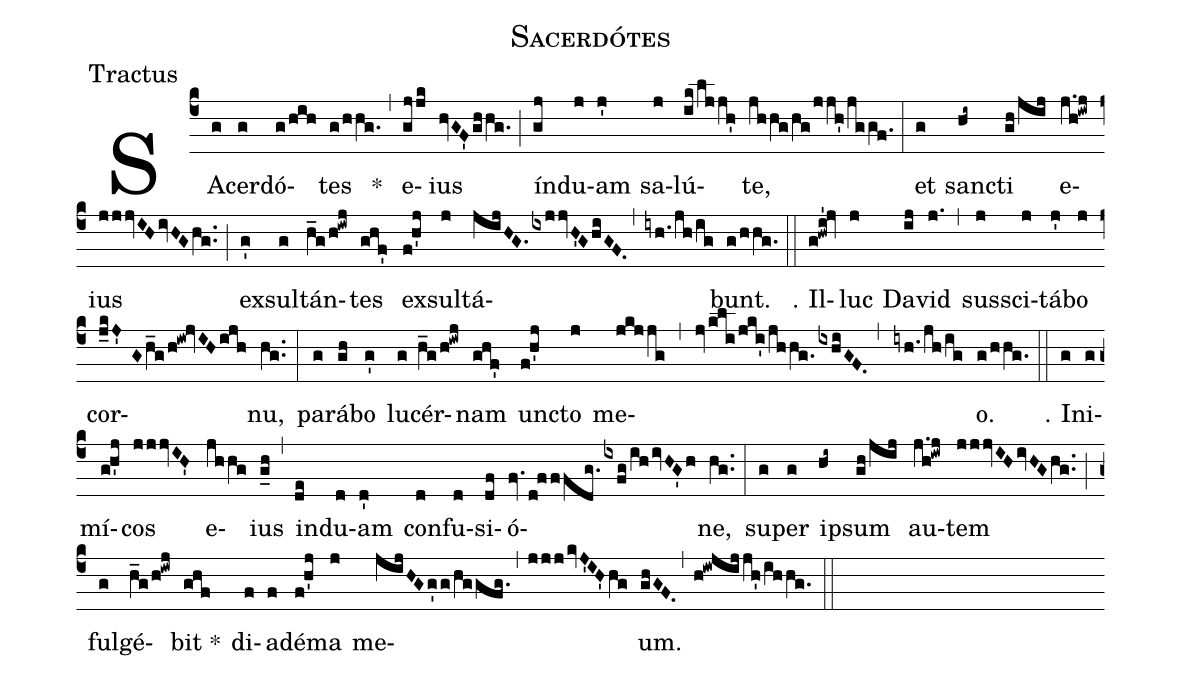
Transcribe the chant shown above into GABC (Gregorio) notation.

name:Sacerdótes;
office-part:Tractus;
%%
(c4) SA(g)cer(g)dó(g!/hih)tes(g!/hhg.) *(,)
e(gjjk)ius(hvGF'ghhg.) (;)
ín(gj)du(j)am(j') sa(j)lú(ik!/ljjh')te,(jhhg!/hg/jjh'/jggf.) (:)
et(g) san(hi~)cti(gh!/jij) e(j.h!iwj)ius(jjjvIHivHGhg..) (;)
ex(g')sul(g)tán(h_g!/h!iwj)tes(ghf') ex(f!h'j)sul(j)tá(jijHG./ixjjvH'GhiGF.,iyh.!/jh!/ig)bunt.(g!/hhg.) (::)

℣. Il(g!hwi'!jv)luc(j) Da(ij)vid(j.) (,)
sus(j)sci(j)tá(j')bo(j) cor(j_kJ'G/h_g!/h!iw!jvIHijh)nu,(hg..) (:)
pa(g)rá(gh)bo(g') lu(g)cér-(h_g!/h!iwj)nam(ghf') un(f!h'j)cto(j) me(jkjjg,jvkli!/jki'!/jhhg./ixhiGF.,iyh.!/jh!/ig)o.(g!/hhg.) (::)

℣. In(g)i(g)mí-(g!h'j)cos(jjjvIH') e(jhhg)ius(g_h) (,)
in(de)du(d)am(d') con(d)fu(d)si(df)ó(fv.d!fffdg./ixfg!/ihivHG'h)ne,(hg..) (:)
su(g)per(g) i(hi~)psum(gh!/jij) au(j.h!iwj)tem(jjjvIHivHGhg..) (;)
ful(g)gé(h_g!/h!iwj)bit *(ghf) di(f)a(f)dé(f!h'j)ma(j) me(jijHGg'g!/hggfg.,jjjkvJ'IH'hg)um.(ghGF.,h!iwjijjh'!/ihhg.) (::)
